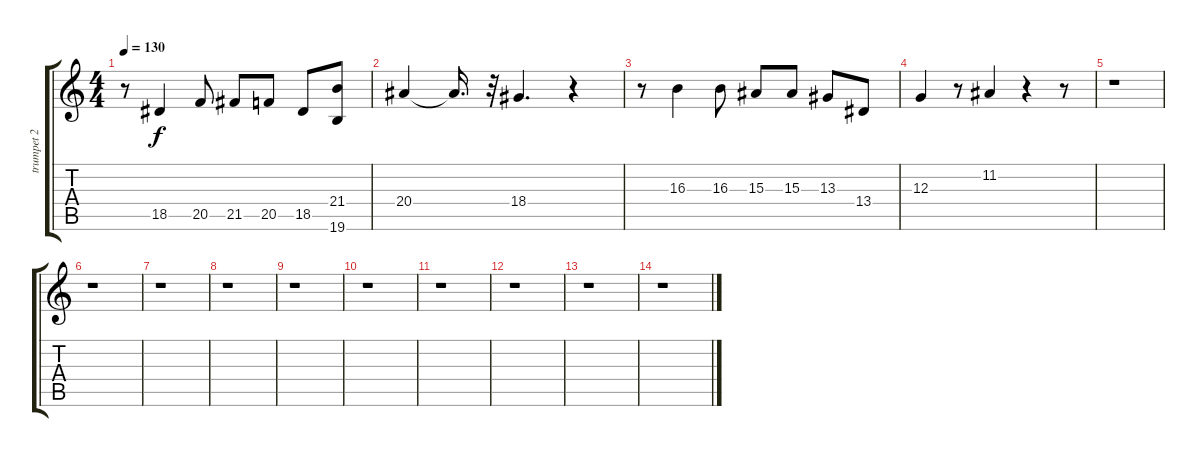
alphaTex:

\track ("trumpet 2" "trumpet 2") {instrument trumpet}
\staff {score tabs}
\tuning (E4 B3 G3 D3 A2 E2) {hide}
\ts (4 4)
\tempo 130
\clef g2
\ks c
r.8{dy f} 18.5.4 20.5.8 21.5.8 20.5.8 18.5.8 (21.4 19.6).8 |
20.4.4 20.4{t}.16{d} r.32 18.4.4{d} r.4 |
r.8 16.3.4 16.3.8 15.3.8 15.3.8 13.3.8 13.4.8 |
12.3.4 r.8 11.2.4 r.4 r.8 |
r.1 |
r.1 |
r.1 |
r.1 |
r.1 |
r.1 |
r.1 |
r.1 |
r.1 |
r.1
